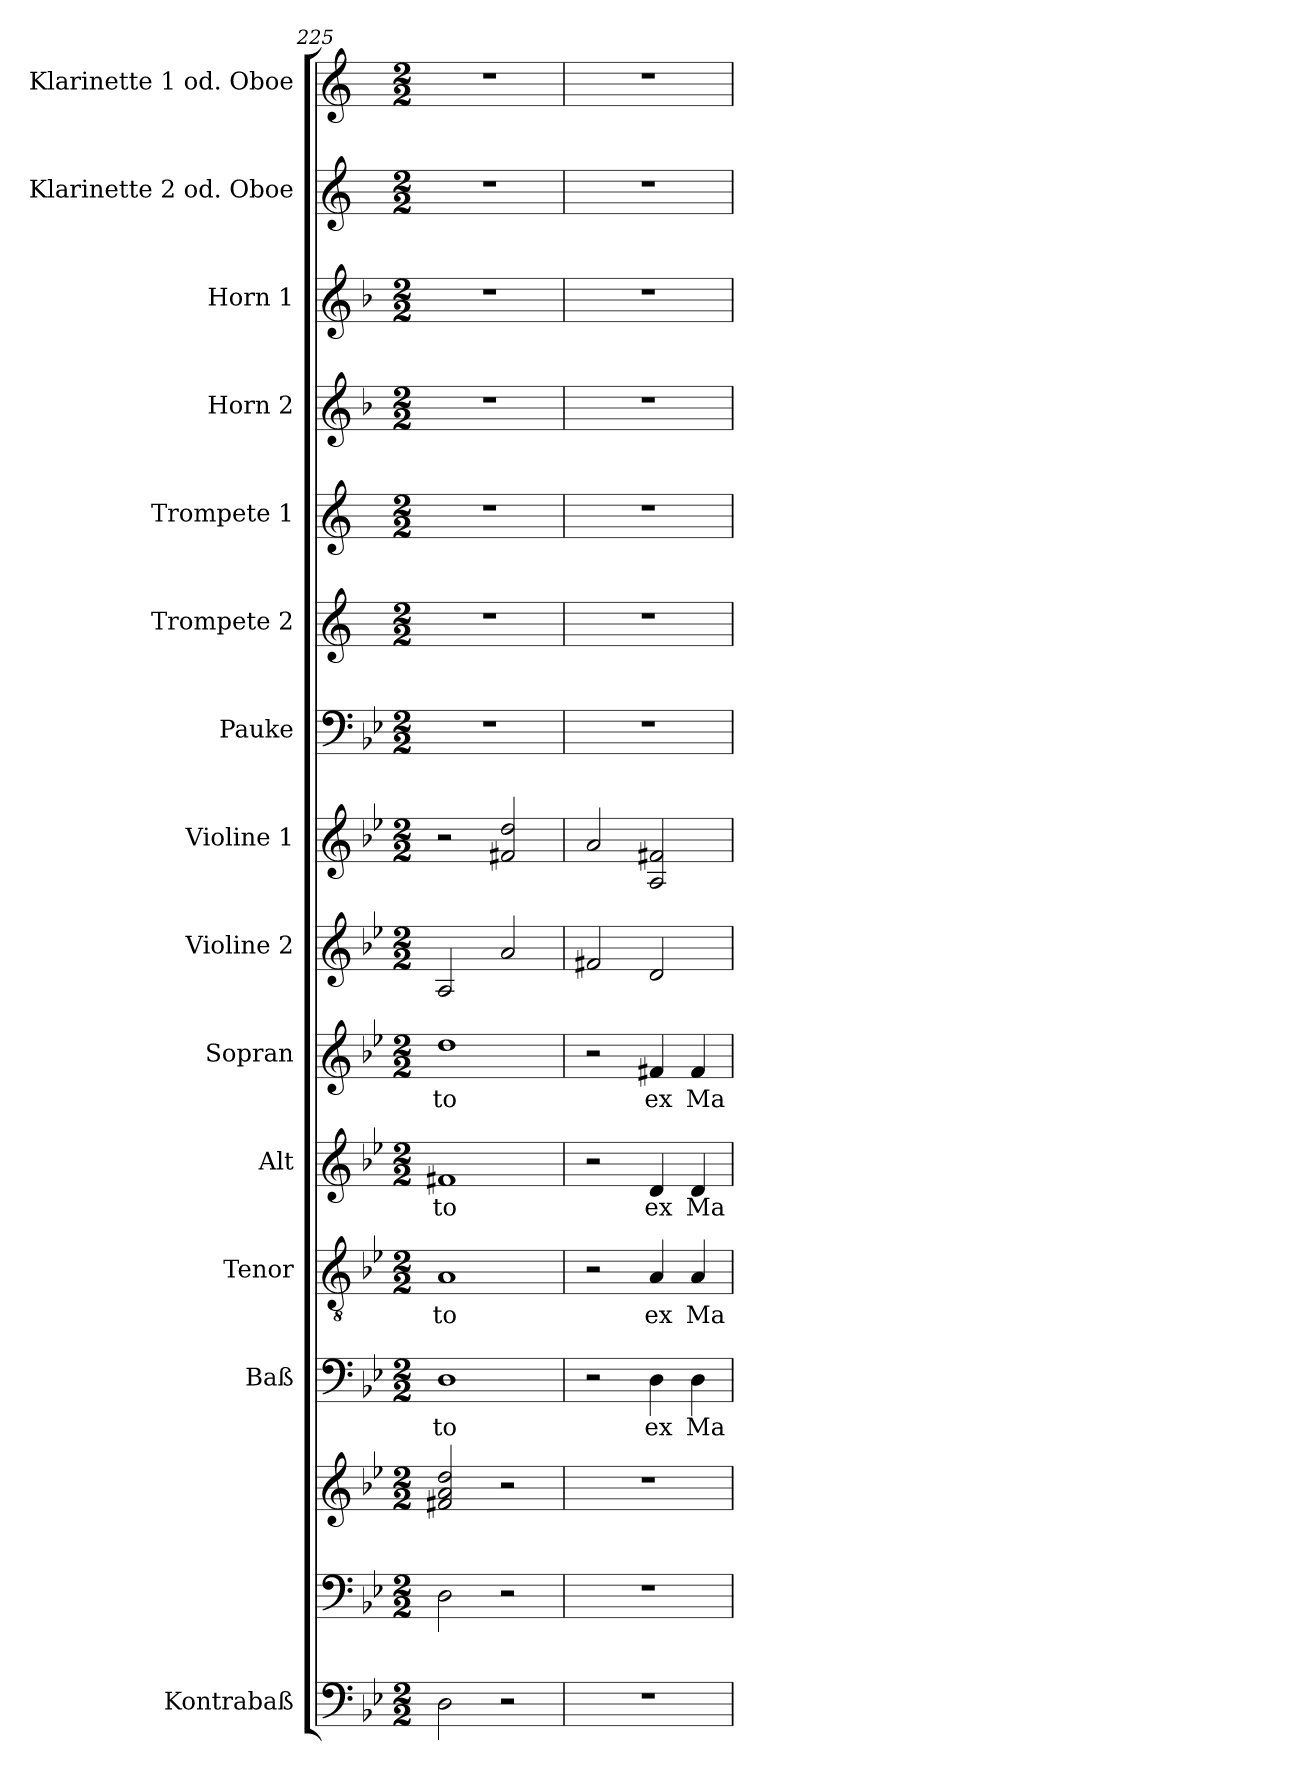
**kern	**kern	**kern	**kern	**text	**kern	**text	**kern	**text	**kern	**text	**kern	**kern	**kern	**kern	**kern	**kern	**kern	**kern	**kern
*part15	*part14	*part14	*part13	*part13	*part12	*part12	*part11	*part11	*part10	*part10	*part9	*part8	*part7	*part6	*part5	*part4	*part3	*part2	*part1
*staff16	*staff15	*staff14	*staff13	*staff13	*staff12	*staff12	*staff11	*staff11	*staff10	*staff10	*staff9	*staff8	*staff7	*staff6	*staff5	*staff4	*staff3	*staff2	*staff1
*I"Kontrabaß	*	*	*I"Baß	*	*I"Tenor	*	*I"Alt	*	*I"Sopran	*	*I"Violine 2	*I"Violine 1	*I"Pauke	*I"Trompete 2	*I"Trompete 1	*I"Horn 2	*I"Horn 1	*I"Klarinette 2 od. Oboe	*I"Klarinette 1 od. Oboe
*	*	*	*	*	*	*	*	*	*	*	*	*	*	*I'Tpt	*I'Tpt	*I'Hn	*I'Hn	*	*
*clefF4	*clefF4	*clefG2	*clefF4	*	*clefGv2	*	*clefG2	*	*clefG2	*	*clefG2	*clefG2	*clefF4	*clefG2	*clefG2	*clefG2	*clefG2	*clefG2	*clefG2
*ITrd7c12	*	*	*	*	*	*	*	*	*	*	*	*	*	*ITrd1c2	*ITrd1c2	*ITrd4c7	*ITrd4c7	*ITrd1c2	*ITrd1c2
*k[b-e-]	*k[b-e-]	*k[b-e-]	*k[b-e-]	*	*k[b-e-]	*	*k[b-e-]	*	*k[b-e-]	*	*k[b-e-]	*k[b-e-]	*k[b-e-]	*k[b-e-]	*k[b-e-]	*k[b-e-]	*k[b-e-]	*k[b-e-]	*k[b-e-]
*B-:	*B-:	*B-:	*B-:	*	*B-:	*	*B-:	*	*B-:	*	*B-:	*B-:	*B-:	*B-:	*B-:	*B-:	*B-:	*B-:	*B-:
*M2/2	*M2/2	*M2/2	*M2/2	*	*M2/2	*	*M2/2	*	*M2/2	*	*M2/2	*M2/2	*M2/2	*M2/2	*M2/2	*M2/2	*M2/2	*M2/2	*M2/2
=225	=225	=225	=225	=225	=225	=225	=225	=225	=225	=225	=225	=225	=225	=225	=225	=225	=225	=225	=225
!	!	!	!	!LO:LY:b	!	!LO:LY:b	!	!LO:LY:b	!	!LO:LY:b	!	!	!	!	!	!	!	!	!
2DD\	2D\	2f#X/ 2a/ 2dd/	1D	-to	1A	-to	1f#X	-to	1dd	-to	2A/	2r	1r	1r	1r	1r	1r	1r	1r
2r	2r	2r	.	.	.	.	.	.	.	.	2a/	2f#X/ 2dd/	.	.	.	.	.	.	.
=226	=226	=226	=226	=226	=226	=226	=226	=226	=226	=226	=226	=226	=226	=226	=226	=226	=226	=226	=226
1r	1r	1r	2r	.	2r	.	2r	.	2r	.	2f#X/	2a/	1r	1r	1r	1r	1r	1r	1r
!	!	!	!	!LO:LY:b	!	!LO:LY:b	!	!LO:LY:b	!	!LO:LY:b	!	!	!	!	!	!	!	!	!
.	.	.	4D\	ex	4A/	ex	4d/	ex	4f#X/	ex	2d/	2A/ 2f#X/	.	.	.	.	.	.	.
!	!	!	!	!LO:LY:b	!	!LO:LY:b	!	!LO:LY:b	!	!LO:LY:b	!	!	!	!	!	!	!	!	!
.	.	.	4D\	Ma-	4A/	Ma-	4d/	Ma-	4f#/	Ma-	.	.	.	.	.	.	.	.	.
=	=	=	=	=	=	=	=	=	=	=	=	=	=	=	=	=	=	=	=
*-	*-	*-	*-	*-	*-	*-	*-	*-	*-	*-	*-	*-	*-	*-	*-	*-	*-	*-	*-
